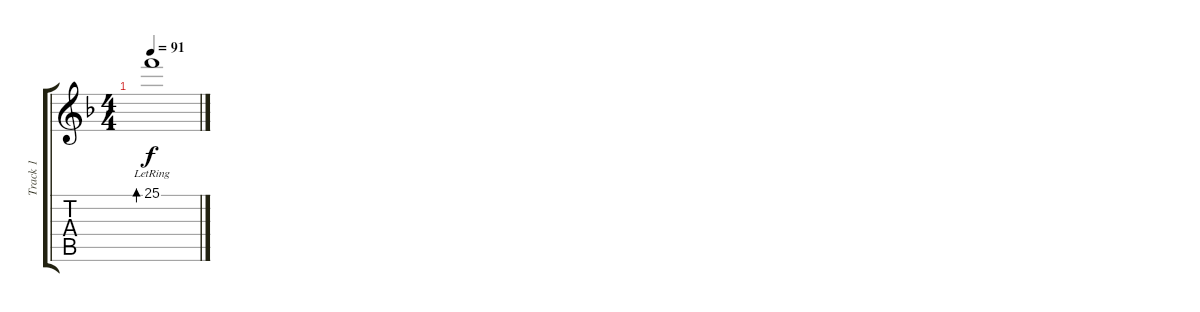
\track ("Track 1" "Track 1") {instrument brightacousticpiano}
\staff {score tabs}
\tuning (E4 B3 G3 D3 A2 E2) {hide}
\ts (4 4)
\tempo 91
\clef g2
\ks f
25.1{lr}.1{bd 480 dy f}
